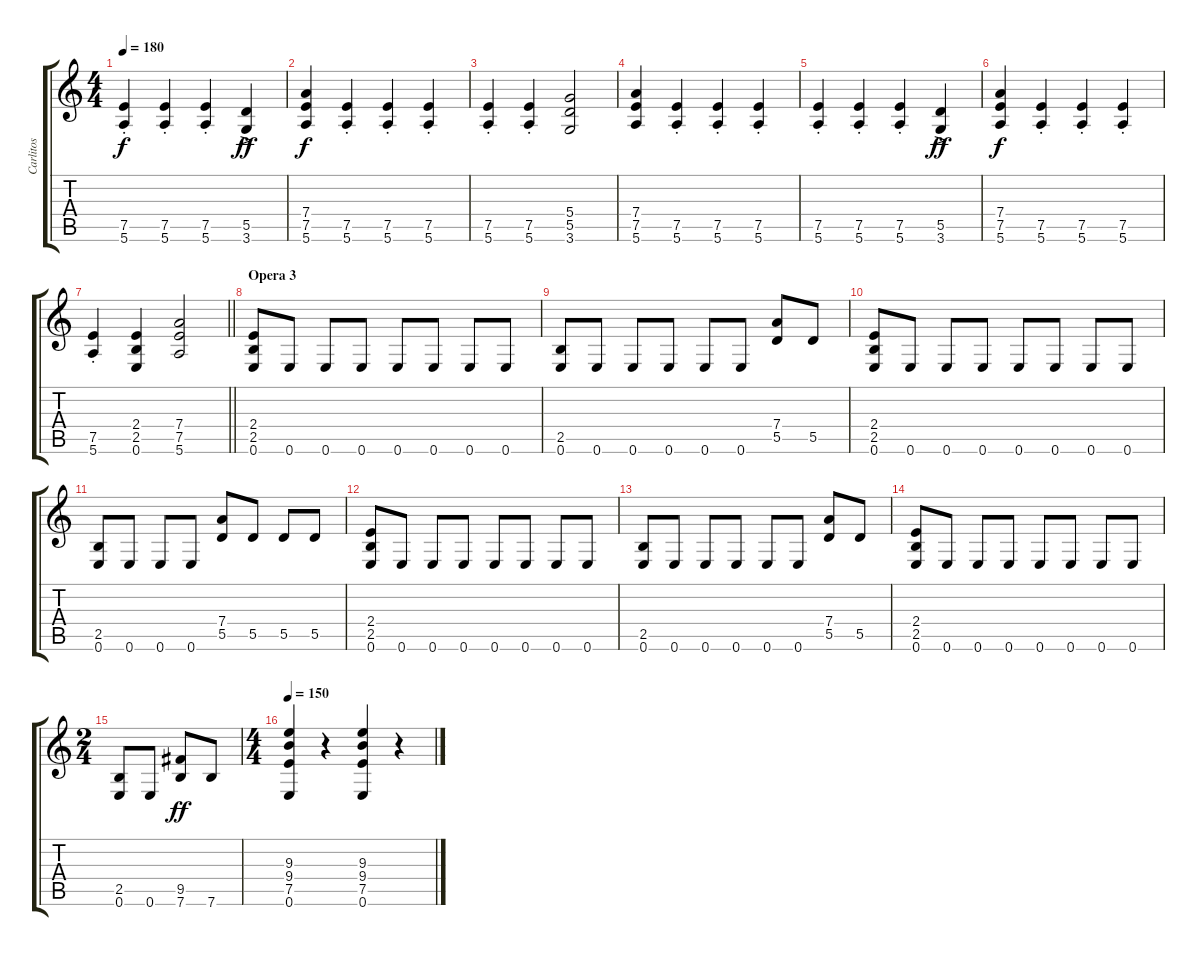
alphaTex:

\track ("Carlitos" "Carlitos") {instrument overdrivenguitar}
\staff {score tabs}
\tuning (E4 B3 G3 D3 A2 E2) {hide}
\ts (4 4)
\tempo 180
\clef g2
\ks c
(7.5{st} 5.6{st}).4{dy f} (7.5{st} 5.6{st}).4 (7.5{st} 5.6{st}).4 (5.5{ac} 3.6{ac}).4{dy ff} |
(7.4 7.5 5.6).4{dy f} (7.5{st} 5.6{st}).4 (7.5{st} 5.6{st}).4 (7.5{st} 5.6{st}).4 |
(7.5{st} 5.6{st}).4 (7.5{st} 5.6{st}).4 (5.4 5.5 3.6).2 |
(7.4 7.5 5.6).4 (7.5{st} 5.6{st}).4 (7.5{st} 5.6{st}).4 (7.5{st} 5.6{st}).4 |
(7.5{st} 5.6{st}).4 (7.5{st} 5.6{st}).4 (7.5{st} 5.6{st}).4 (5.5{ac} 3.6{ac}).4{dy ff} |
(7.4 7.5 5.6).4{dy f} (7.5{st} 5.6{st}).4 (7.5{st} 5.6{st}).4 (7.5{st} 5.6{st}).4 |
\barLineRight lightlight
(7.5{st} 5.6{st}).4 (2.4 2.5 0.6).4 (7.4 7.5 5.6).2 |
\section ("" "Opera 3")
(2.4 2.5 0.6).8 0.6.8 0.6.8 0.6.8 0.6.8 0.6.8 0.6.8 0.6.8 |
(2.5 0.6).8 0.6.8 0.6.8 0.6.8 0.6.8 0.6.8 (7.4 5.5).8 5.5.8 |
(2.4 2.5 0.6).8 0.6.8 0.6.8 0.6.8 0.6.8 0.6.8 0.6.8 0.6.8 |
(2.5 0.6).8 0.6.8 0.6.8 0.6.8 (7.4 5.5).8 5.5.8 5.5.8 5.5.8 |
(2.4 2.5 0.6).8 0.6.8 0.6.8 0.6.8 0.6.8 0.6.8 0.6.8 0.6.8 |
(2.5 0.6).8 0.6.8 0.6.8 0.6.8 0.6.8 0.6.8 (7.4 5.5).8 5.5.8 |
(2.4 2.5 0.6).8 0.6.8 0.6.8 0.6.8 0.6.8 0.6.8 0.6.8 0.6.8 |
\ts (2 4)
(2.5 0.6).8 0.6.8 (9.5 7.6).8{dy ff} 7.6.8 |
\ts (4 4)
\tempo 150
(9.3 9.4 7.5 0.6).4 r.4 (9.3 9.4 7.5 0.6).4 r.4
